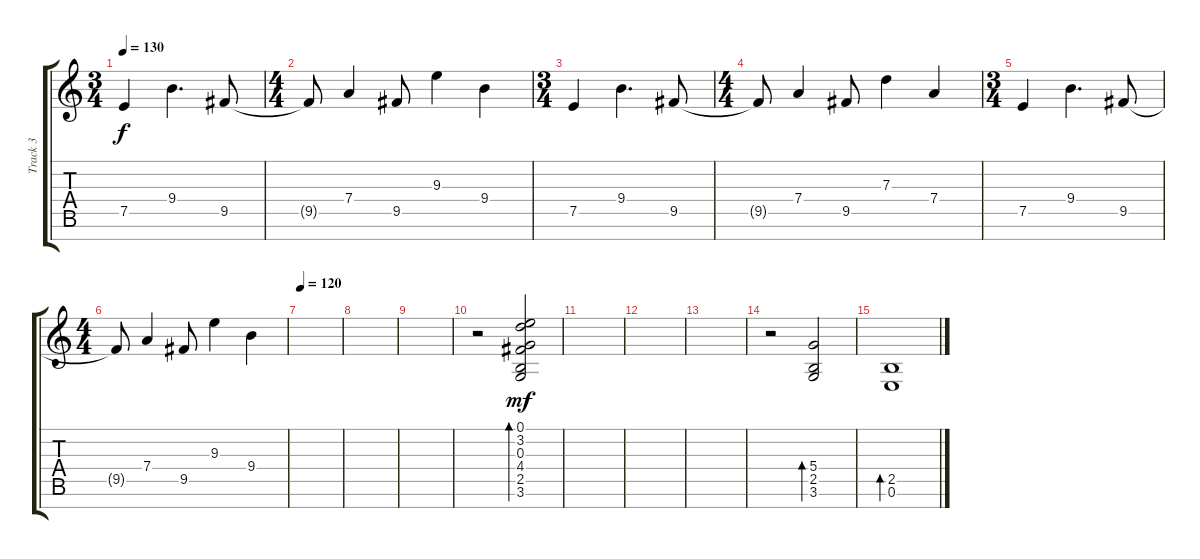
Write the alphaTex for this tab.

\track ("Track 3" "Track 3") {instrument electricguitarclean}
\staff {score tabs}
\tuning (E4 B3 G3 D3 A2 E2 B1) {hide}
\ts (3 4)
\tempo 130
\clef g2
\ks c
7.5.4{dy f} 9.4.4{d} 9.5.8 |
\ts (4 4)
9.5{t}.8 7.4.4 9.5.8 9.3.4 9.4.4 |
\ts (3 4)
7.5.4 9.4.4{d} 9.5.8 |
\ts (4 4)
9.5{t}.8 7.4.4 9.5.8 7.3.4 7.4.4 |
\ts (3 4)
7.5.4 9.4.4{d} 9.5.8 |
\ts (4 4)
9.5{t}.8 7.4.4 9.5.8 9.3.4 9.4.4 |
\tempo 120
|
|
|
r.2 (0.1 3.2 0.3 4.4 2.5 3.6).2{bd 240 dy mf} |
|
|
|
r.2 (5.4 2.5 3.6).2{bd 240} |
(2.5 0.6).1{bd 240}
